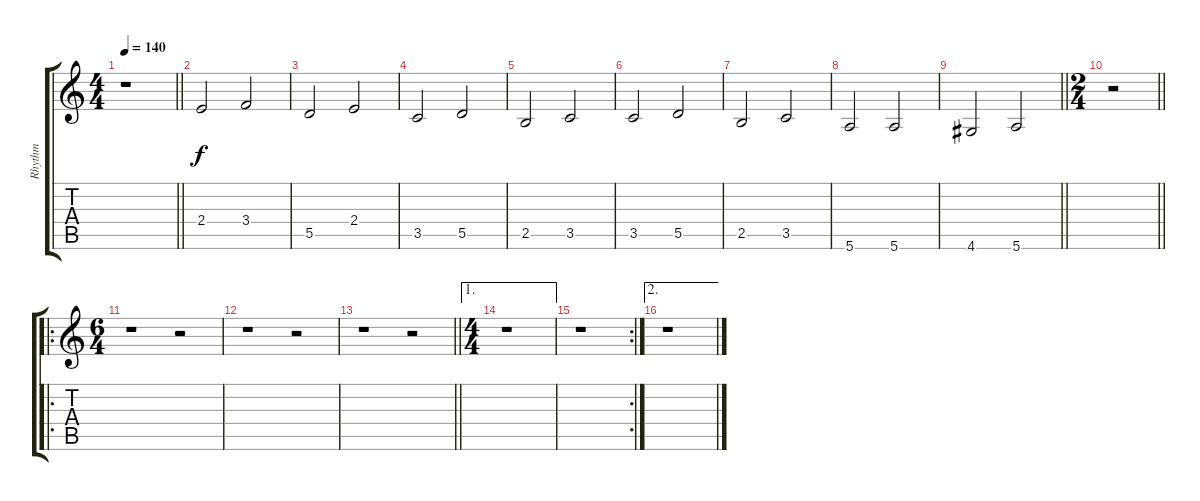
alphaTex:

\track ("Rhythm" "Rhythm") {instrument distortionguitar}
\staff {score tabs}
\tuning (E4 B3 G3 D3 A2 E2) {hide}
\ts (4 4)
\tempo 140
\clef g2
\barLineRight lightlight
\ks c
r.1{dy f instrument distortionguitar} |
\section ("" " ")
2.4.2 3.4.2 |
5.5.2 2.4.2 |
3.5.2 5.5.2 |
2.5.2 3.5.2 |
3.5.2 5.5.2 |
2.5.2 3.5.2 |
5.6.2 5.6.2 |
\barLineRight lightlight
4.6.2 5.6.2 |
\ts (2 4)
\barLineRight lightlight
r.2 |
\ro
\ts (6 4)
\section ("" " ")
r.1 r.2 |
r.1 r.2 |
\barLineRight lightlight
r.1 r.2 |
\ae 1
\ts (4 4)
r.1 |
\rc 2
r.1 |
\ae 2
r.1
